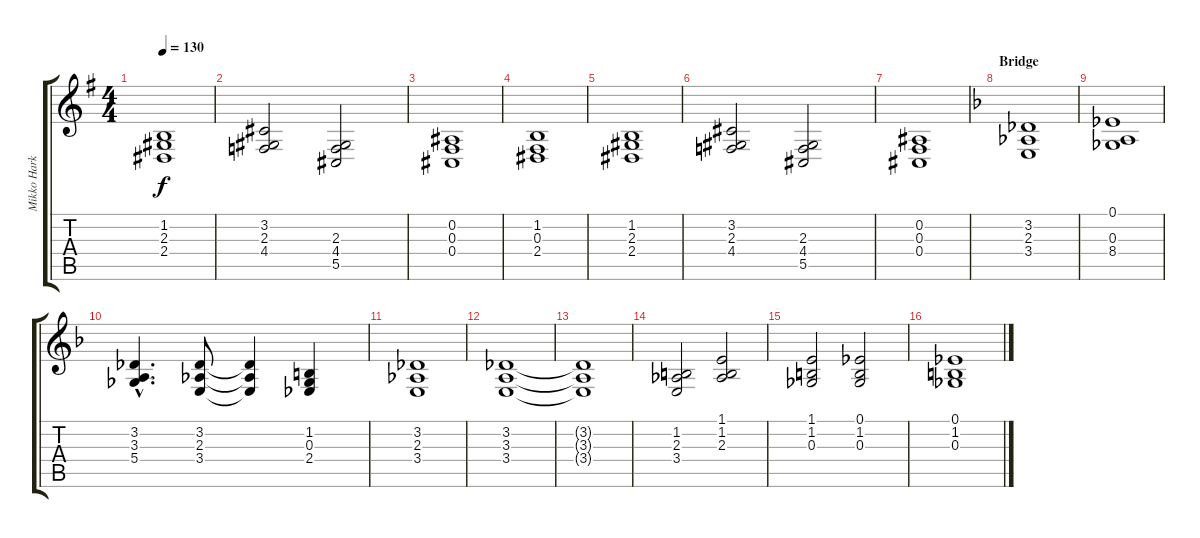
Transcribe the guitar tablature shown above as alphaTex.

\track ("Mikko Harkin LH" "Mikko Hark") {instrument harpsichord}
\staff {score tabs}
\tuning (Eb4 Bb3 Gb3 Db3 Ab2 Eb2) {hide}
\ts (4 4)
\tempo 130
\clef g2
\ks eminor
(1.2 2.3 2.4).1{dy f} |
(3.2 2.3 4.4).2 (2.3 4.4 5.5).2 |
(0.2 0.3 0.4).1 |
(1.2 0.3 2.4).1 |
(1.2 2.3 2.4).1 |
(3.2 2.3 4.4).2 (2.3 4.4 5.5).2 |
(0.2 0.3 0.4).1 |
\section ("" "Bridge")
\ks dminor
(3.2 2.3 3.4).1{volume 11 instrument pad4choir} |
(0.1 0.3 8.4).1 |
(3.2{hac} 3.3{hac} 5.4{hac}).4{d} (3.2 2.3 3.4).8 (3.2{t} 2.3{t} 3.4{t}).4 (1.2 0.3 2.4).4 |
(3.2 2.3 3.4).1 |
(3.2 3.3 3.4).1 |
(3.2{t} 3.3{t} 3.4{t}).1 |
(1.2 2.3 3.4).2 (1.1 1.2 2.3).2 |
(1.1 1.2 0.3).2 (0.1 1.2 0.3).2 |
(0.1 1.2 0.3).1
